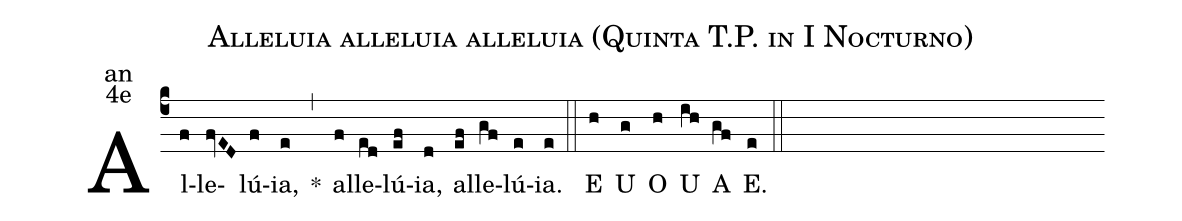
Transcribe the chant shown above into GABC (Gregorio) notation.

name:Alleluia alleluia alleluia (Quinta T.P. in I Nocturno);
office-part:an;
mode:4e;
%%
(c4) Al(f)le(fvED)lú(f)ia,(e) <sp>*</sp>(,) al(f)le(ed)lú(ef)ia,(d) al(ef)le(gf)lú(e)ia.(e) (::)
<eu>E(h) U(g) O(h) U(ih) A(gf) E.(e) </eu>(::)
